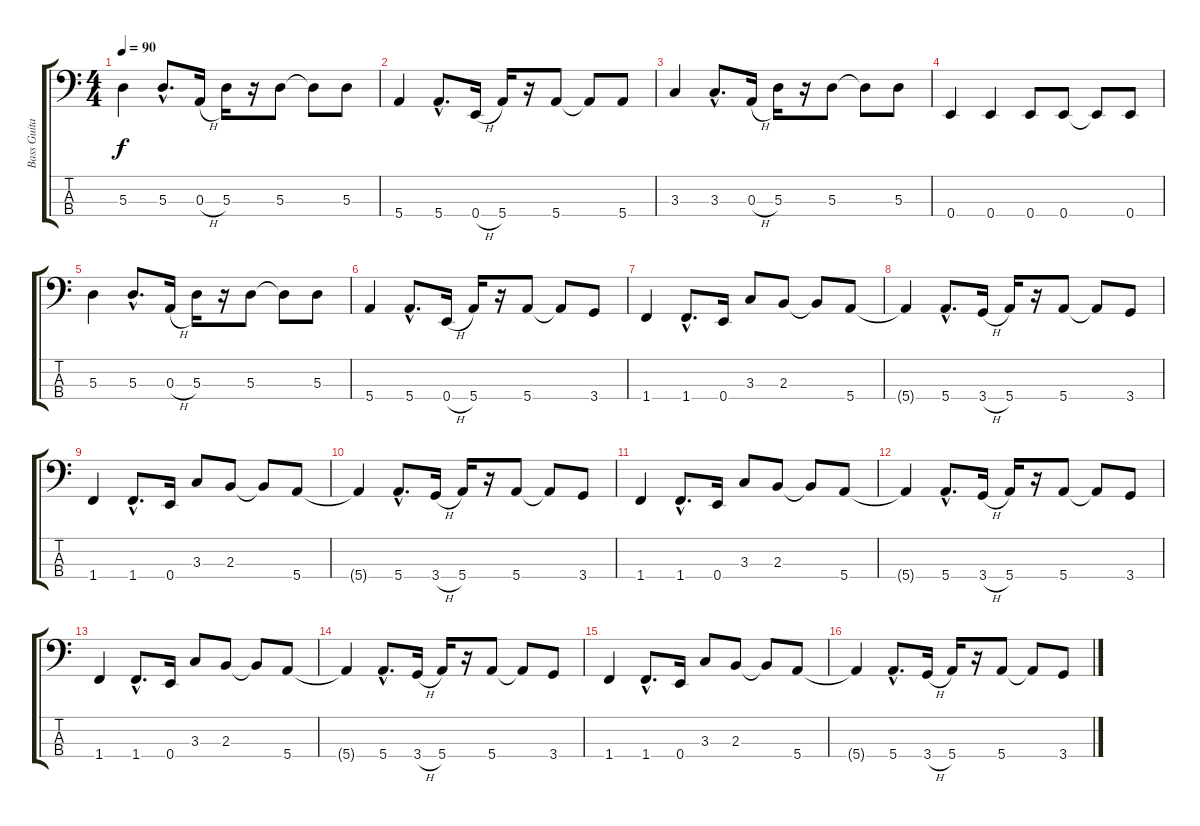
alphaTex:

\track ("Bass Guitar" "Bass Guita") {instrument electricbasspick}
\staff {score tabs}
\tuning (G2 D2 A1 E1) {hide}
\ts (4 4)
\tempo 90
\clef f4
\ks c
5.3.4{dy f} 5.3{hac}.8{d} 0.3{h}.16 5.3.16 r.16 5.3.8 5.3{t}.8 5.3.8 |
5.4.4 5.4{hac}.8{d} 0.4{h}.16 5.4.16 r.16 5.4.8 5.4{t}.8 5.4.8 |
3.3.4 3.3{hac}.8{d} 0.3{h}.16 5.3.16 r.16 5.3.8 5.3{t}.8 5.3.8 |
0.4.4 0.4.4 0.4.8 0.4.8 0.4{t}.8 0.4.8 |
5.3.4 5.3{hac}.8{d} 0.3{h}.16 5.3.16 r.16 5.3.8 5.3{t}.8 5.3.8 |
5.4.4 5.4{hac}.8{d} 0.4{h}.16 5.4.16 r.16 5.4.8 5.4{t}.8 3.4.8 |
1.4.4 1.4{hac}.8{d} 0.4.16 3.3.8 2.3.8 2.3{t}.8 5.4.8 |
5.4{t}.4 5.4{hac}.8{d} 3.4{h}.16 5.4.16 r.16 5.4.8 5.4{t}.8 3.4.8 |
1.4.4 1.4{hac}.8{d} 0.4.16 3.3.8 2.3.8 2.3{t}.8 5.4.8 |
5.4{t}.4 5.4{hac}.8{d} 3.4{h}.16 5.4.16 r.16 5.4.8 5.4{t}.8 3.4.8 |
1.4.4 1.4{hac}.8{d} 0.4.16 3.3.8 2.3.8 2.3{t}.8 5.4.8 |
5.4{t}.4 5.4{hac}.8{d} 3.4{h}.16 5.4.16 r.16 5.4.8 5.4{t}.8 3.4.8 |
1.4.4 1.4{hac}.8{d} 0.4.16 3.3.8 2.3.8 2.3{t}.8 5.4.8 |
5.4{t}.4 5.4{hac}.8{d} 3.4{h}.16 5.4.16 r.16 5.4.8 5.4{t}.8 3.4.8 |
1.4.4 1.4{hac}.8{d} 0.4.16 3.3.8 2.3.8 2.3{t}.8 5.4.8 |
5.4{t}.4 5.4{hac}.8{d} 3.4{h}.16 5.4.16 r.16 5.4.8 5.4{t}.8 3.4.8
